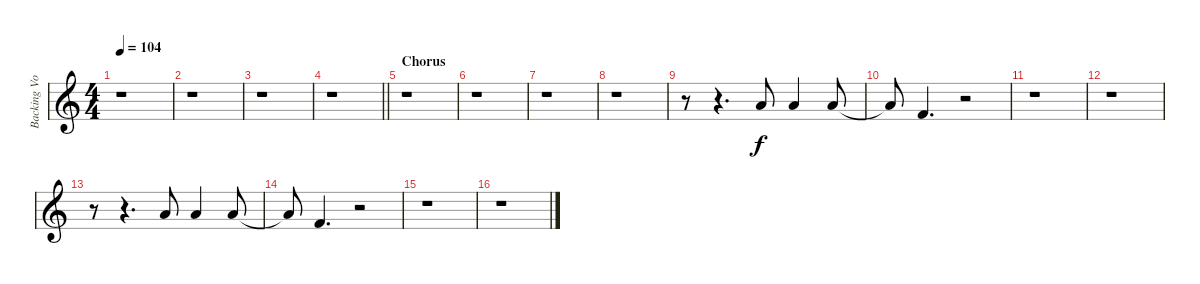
\track ("Backing Vocals" "Backing Vo") {instrument lead6voice}
\staff {score}
\tuning (E4 B3 G3 D3 A2 E2) {hide}
\ts (4 4)
\tempo 104
\clef g2
\ks c
r.1{dy f} |
r.1 |
r.1 |
\barLineRight lightlight
r.1 |
\section ("" "Chorus")
r.1 |
r.1 |
r.1 |
r.1 |
r.8 r.4{d} 10.2.8 10.2.4 10.2.8 |
10.2{t}.8 6.2.4{d} r.2 |
r.1 |
r.1 |
r.8 r.4{d} 10.2.8 10.2.4 10.2.8 |
10.2{t}.8 6.2.4{d} r.2 |
r.1 |
r.1
